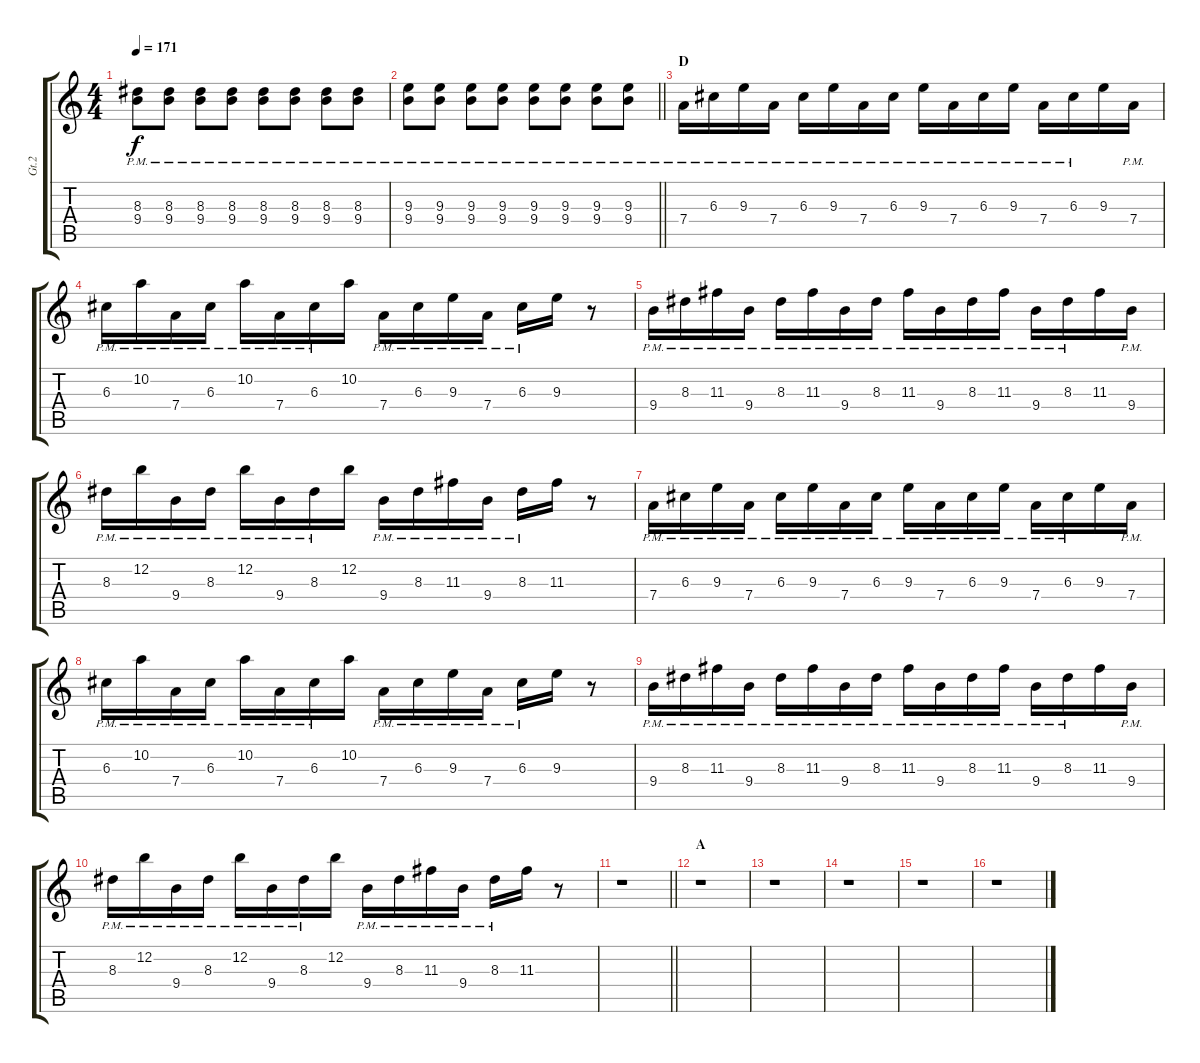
\track ("Gt.2" "Gt.2") {instrument overdrivenguitar}
\staff {score tabs}
\tuning (E4 B3 G3 D3 A2 E2) {hide}
\ts (4 4)
\tempo 171
\clef g2
\ks c
(8.3{pm} 9.4{pm}).8{dy f} (8.3{pm} 9.4{pm}).8 (8.3{pm} 9.4{pm}).8 (8.3{pm} 9.4{pm}).8 (8.3{pm} 9.4{pm}).8 (8.3{pm} 9.4{pm}).8 (8.3{pm} 9.4{pm}).8 (8.3{pm} 9.4{pm}).8 |
\barLineRight lightlight
(9.3{pm} 9.4{pm}).8 (9.3{pm} 9.4{pm}).8 (9.3{pm} 9.4{pm}).8 (9.3{pm} 9.4{pm}).8 (9.3 9.4{pm}).8 (9.3{pm} 9.4{pm}).8 (9.3{pm} 9.4{pm}).8 (9.3{pm} 9.4{pm}).8 |
\section ("" "D")
7.4{pm}.16 6.3{pm}.16 9.3{pm}.16 7.4{pm}.16 6.3{pm}.16 9.3{pm}.16 7.4{pm}.16 6.3{pm}.16 9.3{pm}.16 7.4{pm}.16 6.3{pm}.16 9.3{pm}.16 7.4{pm}.16 6.3{pm}.16 9.3.16 7.4{pm}.16 |
6.3{pm}.16 10.2{pm}.16 7.4{pm}.16 6.3{pm}.16 10.2{pm}.16 7.4{pm}.16 6.3{pm}.16 10.2.16 7.4{pm}.16 6.3{pm}.16 9.3{pm}.16 7.4{pm}.16 6.3{pm}.16 9.3.16 r.8 |
9.4{pm}.16 8.3{pm}.16 11.3{pm}.16 9.4{pm}.16 8.3{pm}.16 11.3{pm}.16 9.4{pm}.16 8.3{pm}.16 11.3{pm}.16 9.4{pm}.16 8.3{pm}.16 11.3{pm}.16 9.4{pm}.16 8.3{pm}.16 11.3.16 9.4{pm}.16 |
8.3{pm}.16 12.2{pm}.16 9.4{pm}.16 8.3{pm}.16 12.2{pm}.16 9.4{pm}.16 8.3{pm}.16 12.2.16 9.4{pm}.16 8.3{pm}.16 11.3{pm}.16 9.4{pm}.16 8.3{pm}.16 11.3.16 r.8 |
7.4{pm}.16 6.3{pm}.16 9.3{pm}.16 7.4{pm}.16 6.3{pm}.16 9.3{pm}.16 7.4{pm}.16 6.3{pm}.16 9.3{pm}.16 7.4{pm}.16 6.3{pm}.16 9.3{pm}.16 7.4{pm}.16 6.3{pm}.16 9.3.16 7.4{pm}.16 |
6.3{pm}.16 10.2{pm}.16 7.4{pm}.16 6.3{pm}.16 10.2{pm}.16 7.4{pm}.16 6.3{pm}.16 10.2.16 7.4{pm}.16 6.3{pm}.16 9.3{pm}.16 7.4{pm}.16 6.3{pm}.16 9.3.16 r.8 |
9.4{pm}.16 8.3{pm}.16 11.3{pm}.16 9.4{pm}.16 8.3{pm}.16 11.3{pm}.16 9.4{pm}.16 8.3{pm}.16 11.3{pm}.16 9.4{pm}.16 8.3{pm}.16 11.3{pm}.16 9.4{pm}.16 8.3{pm}.16 11.3.16 9.4{pm}.16 |
8.3{pm}.16 12.2{pm}.16 9.4{pm}.16 8.3{pm}.16 12.2{pm}.16 9.4{pm}.16 8.3{pm}.16 12.2.16 9.4{pm}.16 8.3{pm}.16 11.3{pm}.16 9.4{pm}.16 8.3{pm}.16 11.3.16 r.8 |
\barLineRight lightlight
r.1 |
\section ("" "A")
r.1 |
r.1 |
r.1 |
r.1 |
r.1
